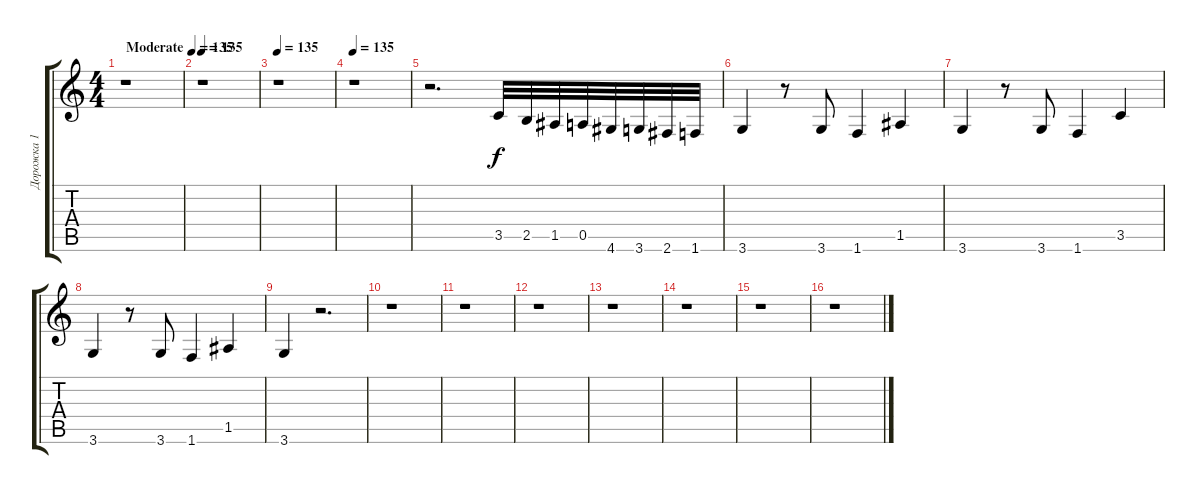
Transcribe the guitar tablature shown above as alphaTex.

\track ("Дорожка 1" "Дорожка 1") {instrument distortionguitar}
\staff {score tabs}
\tuning (E4 B3 G3 D3 A2 E2) {hide}
\ts (4 4)
\tempo (135 "Moderate")
\clef g2
\ks c
r.1{dy f instrument distortionguitar} |
\tempo 135
r.1 |
\tempo 135
r.1 |
\tempo 135
r.1 |
r.2{d} 3.5.32 2.5.32 1.5.32 0.5.32 4.6.32 3.6.32 2.6.32 1.6.32 |
3.6.4 r.8 3.6.8 1.6.4 1.5.4 |
3.6.4 r.8 3.6.8 1.6.4 3.5.4 |
3.6.4 r.8 3.6.8 1.6.4 1.5.4 |
3.6.4 r.2{d} |
r.1 |
r.1 |
r.1 |
r.1 |
r.1 |
r.1 |
r.1
